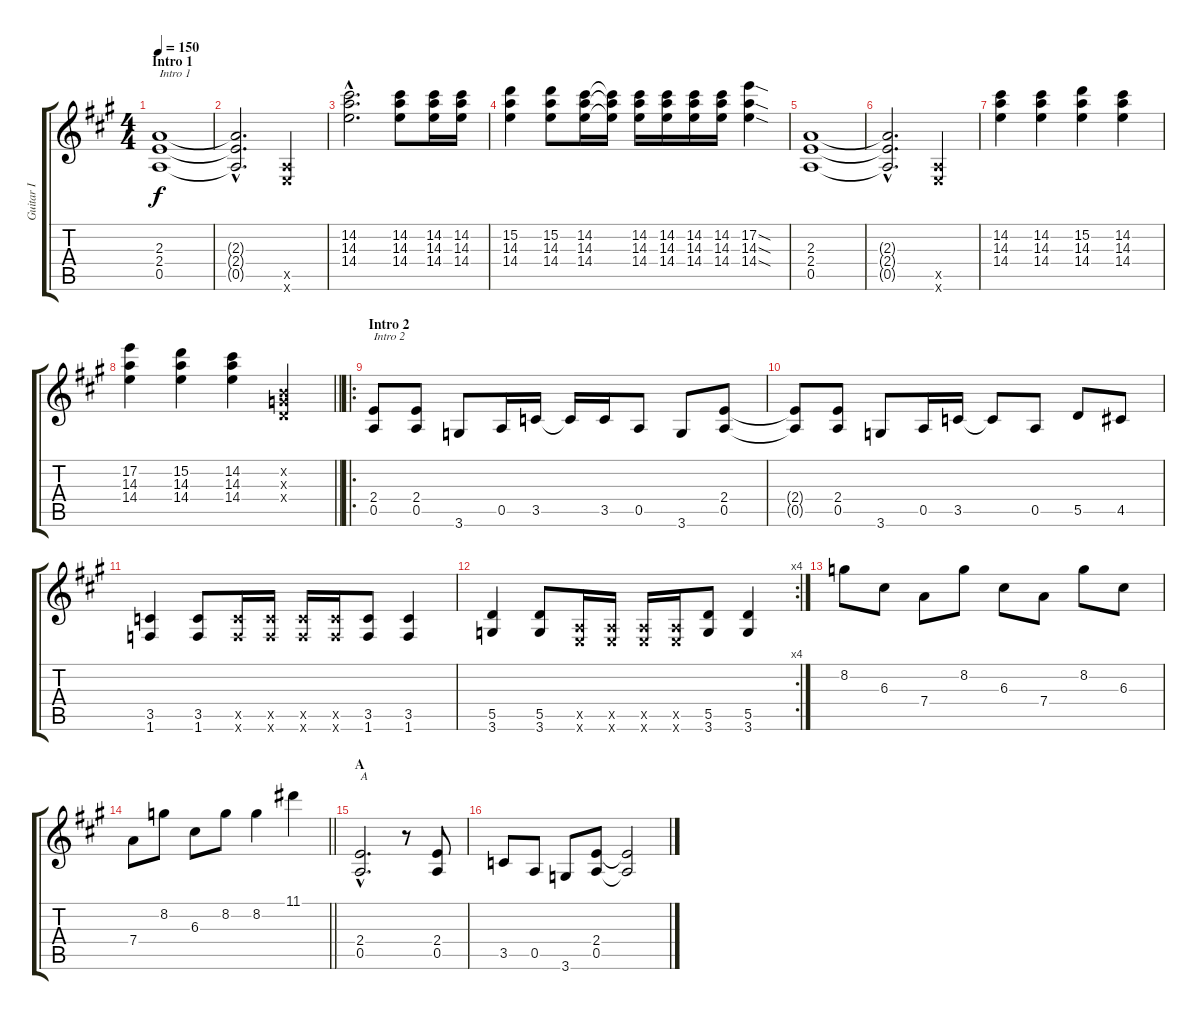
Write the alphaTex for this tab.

\track ("Guitar I" "Guitar I") {instrument distortionguitar}
\staff {score tabs}
\tuning (E4 B3 G3 D3 A2 E2) {hide}
\ts (4 4)
\section ("" "Intro 1")
\tempo 150
\clef g2
\ks a
(2.3 2.4 0.5).1{txt "Intro 1" dy f instrument distortionguitar} |
(2.3{hac t} 2.4{hac t} 0.5{hac t}).2{d} (0.5{x} 0.6{x}).4 |
(14.2{hac} 14.3{hac} 14.4{hac}).2{d} (14.2 14.3 14.4).8 (14.2 14.3 14.4).16 (14.2 14.3 14.4).16 |
(15.2 14.3 14.4).4 (15.2 14.3 14.4).8 (14.2 14.3 14.4).16 (14.2{t} 14.3{t} 14.4{t}).16 (14.2 14.3 14.4).16 (14.2 14.3 14.4).16 (14.2 14.3 14.4).16 (14.2 14.3 14.4).16 (17.2{sod} 14.3{sod} 14.4{sod}).4 |
(2.3 2.4 0.5).1 |
(2.3{hac t} 2.4{hac t} 0.5{hac t}).2{d} (0.5{x} 0.6{x}).4 |
(14.2 14.3 14.4).4 (14.2 14.3 14.4).4 (15.2 14.3 14.4).4 (14.2 14.3 14.4).4 |
\barLineRight lightlight
(17.2 14.3 14.4).4 (15.2 14.3 14.4).4 (14.2 14.3 14.4).4 (0.2{x} 0.3{x} 0.4{x}).4 |
\ro
\section ("" "Intro 2")
(2.4 0.5).8{txt "Intro 2"} (2.4 0.5).8 3.6.8 0.5.16 3.5.16 3.5{t}.16 3.5.16 0.5.8 3.6.8 (2.4 0.5).8 |
(2.4{t} 0.5{t}).8 (2.4 0.5).8 3.6.8 0.5.16 3.5.16 3.5{t}.8 0.5.8 5.5.8 4.5.8 |
(3.5 1.6).4 (3.5 1.6).8 (3.5{x} 1.6{x}).16 (3.5{x} 1.6{x}).16 (3.5{x} 1.6{x}).16 (3.5{x} 1.6{x}).16 (3.5 1.6).8 (3.5 1.6).4 |
\rc 4
(5.5 3.6).4 (5.5 3.6).8 (0.5{x} 0.6{x}).16 (0.5{x} 0.6{x}).16 (0.5{x} 0.6{x}).16 (0.5{x} 0.6{x}).16 (5.5 3.6).8 (5.5 3.6).4 |
8.2.8 6.3.8 7.4.8 8.2.8 6.3.8 7.4.8 8.2.8 6.3.8 |
\barLineRight lightlight
7.4.8 8.2.8 6.3.8 8.2.8 8.2.4 11.1.4 |
\section ("" "A")
(2.4{hac} 0.5{hac}).2{d txt "A"} r.8 (2.4 0.5).8 |
3.5.8 0.5.8 3.6.8 (2.4 0.5).8 (2.4{t} 0.5{t}).2
